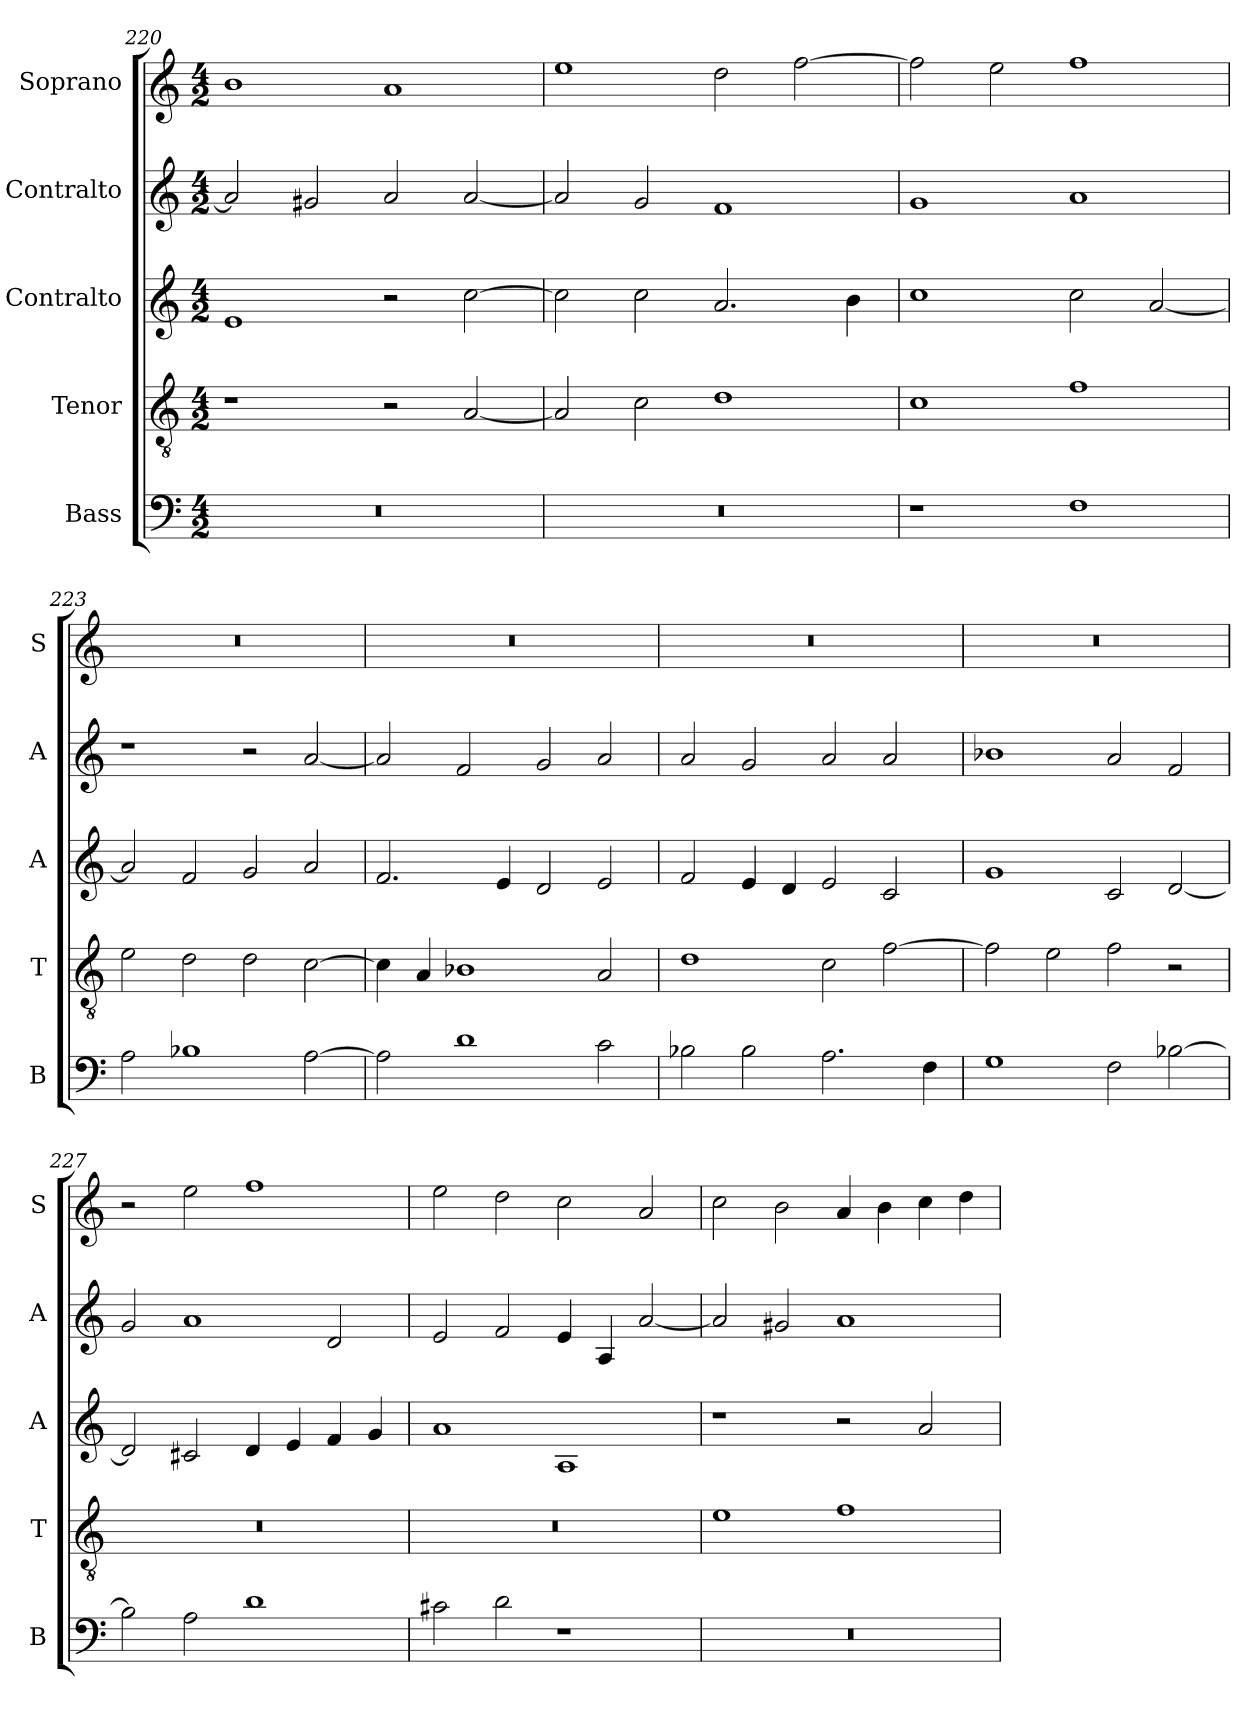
**kern	**kern	**kern	**kern	**kern
*part5	*part4	*part3	*part2	*part1
*staff5	*staff4	*staff3	*staff2	*staff1
*I"Bass	*I"Tenor	*I"Contralto	*I"Contralto	*I"Soprano
*I'B	*I'T	*I'A	*I'A	*I'S
*clefF4	*clefGv2	*clefG2	*clefG2	*clefG2
*k[]	*k[]	*k[]	*k[]	*k[]
*A:aeo	*A:aeo	*A:aeo	*A:aeo	*A:aeo
*M4/2	*M4/2	*M4/2	*M4/2	*M4/2
=220	=220	=220	=220	=220
0r	1r	1e	2a]	1b
.	.	.	2g#X	.
.	2r	2r	2a	1a
.	[2A	[2cc	[2a	.
=221	=221	=221	=221	=221
0r	2A]	2cc]	2a]	1ee
.	2c	2cc	2g	.
.	1d	2.a	1f	2dd
.	.	.	.	[2ff
.	.	4b	.	.
=222	=222	=222	=222	=222
1r	1c	1cc	1g	2ff]
.	.	.	.	2ee
1F	1f	2cc	1a	1ff
.	.	[2a	.	.
=223	=223	=223	=223	=223
2A	2e	2a]	1r	0r
1B-X	2d	2f	.	.
.	2d	2g	2r	.
[2A	[2c	2a	[2a	.
=224	=224	=224	=224	=224
2A]	4c]	2.f	2a]	0r
.	4A	.	.	.
1d	1B-X	.	2f	.
.	.	4e	.	.
.	.	2d	2g	.
2c	2A	2e	2a	.
=225	=225	=225	=225	=225
2B-X	1d	2f	2a	0r
2B-	.	4e	2g	.
.	.	4d	.	.
2.A	2c	2e	2a	.
.	[2f	2c	2a	.
4F	.	.	.	.
=226	=226	=226	=226	=226
1G	2f]	1g	1b-X	0r
.	2e	.	.	.
2F	2f	2c	2a	.
[2B-X	2r	[2d	2f	.
=227	=227	=227	=227	=227
2B-]	0r	2d]	2g	2r
2A	.	2c#X	1a	2ee
1d	.	4d	.	1ff
.	.	4e	.	.
.	.	4f	2d	.
.	.	4g	.	.
=228	=228	=228	=228	=228
2c#X	0r	1a	2e	2ee
2d	.	.	2f	2dd
1r	.	1A	4e	2cc
.	.	.	4A	.
.	.	.	[2a	2a
=229	=229	=229	=229	=229
0r	1e	1r	2a]	2cc
.	.	.	2g#X	2b
.	1f	2r	1a	4a
.	.	.	.	4b
.	.	2a	.	4cc
.	.	.	.	4dd
=	=	=	=	=
*-	*-	*-	*-	*-
